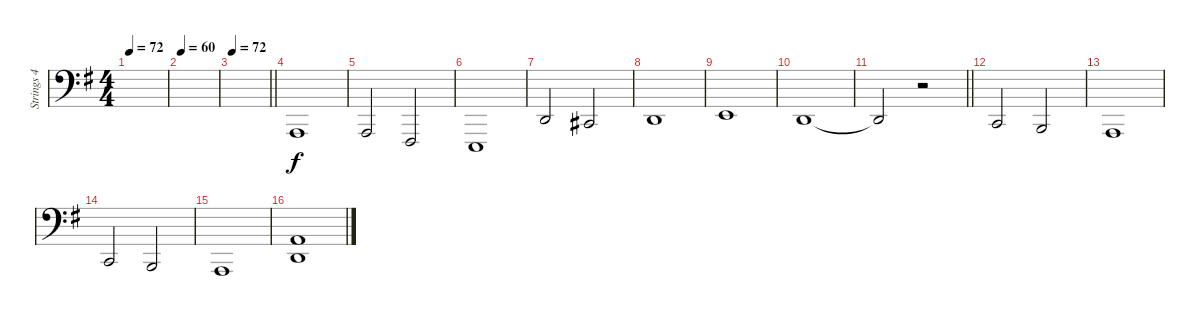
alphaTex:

\track ("Strings 4" "Strings 4") {instrument stringensemble2}
\staff {score}
\tuning (C3 G2 D2 A1 E1 B-1) {hide}
\ts (4 4)
\tempo 72
\tempo 32
\tempo 72
\clef f4
\ks eminor
|
\tempo 60
|
\tempo 72
\barLineRight lightlight
|
0.4.1 |
0.4.2 2.5.2 |
0.5.1 |
0.3.2 4.4.2 |
0.3.1 |
2.3.1 |
0.3.1 |
\barLineRight lightlight
0.3{t}.2 r.2 |
3.4.2 2.4.2 |
0.4.1 |
3.4.2 2.4.2 |
0.4.1 |
(2.2 0.3).1
